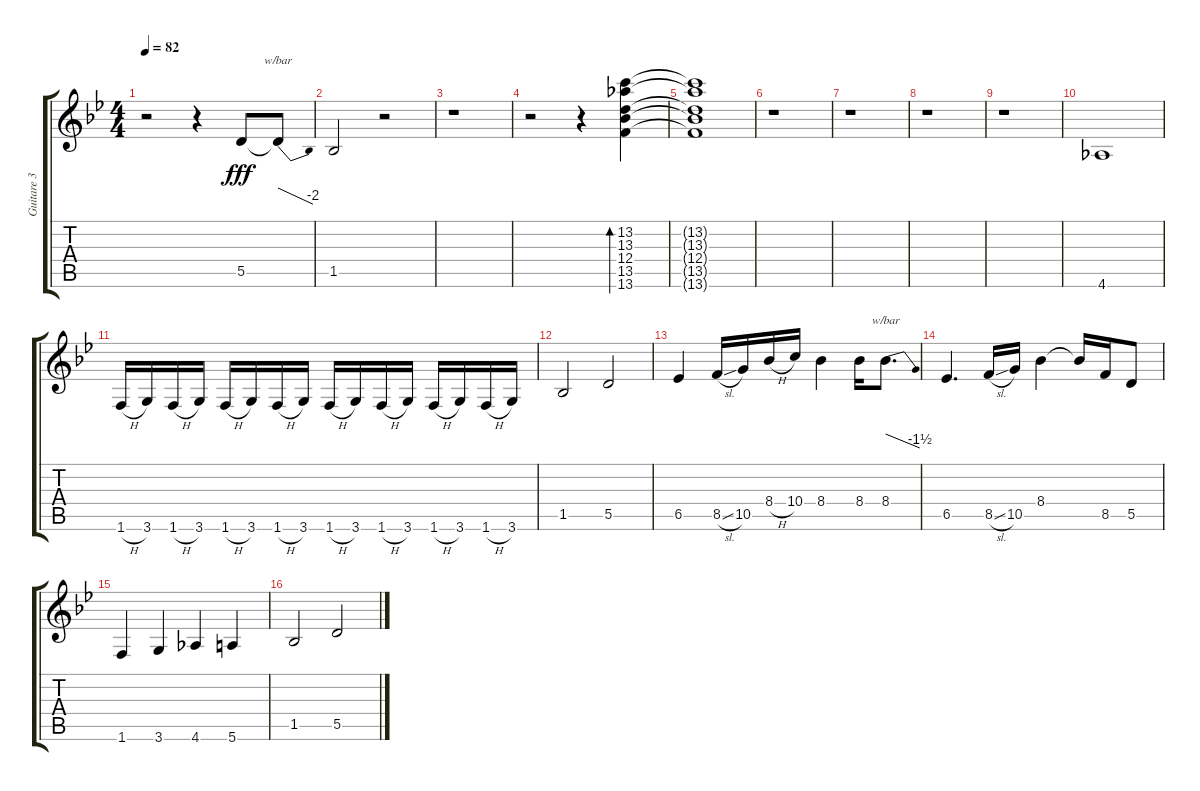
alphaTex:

\track ("Guitare 3" "Guitare 3") {instrument distortionguitar}
\staff {score tabs}
\tuning (E4 B3 G3 D3 A2 E2) {hide}
\ts (4 4)
\tempo 82
\clef g2
\ks bb
r.2{dy fff} r.4 5.5.8 5.5{t}.8{tbe (dive default 0 0 60 -8)} |
1.5.2 r.2 |
r.1 |
r.2{volume 10} r.4 (13.2 13.3 12.4 13.5 13.6).4{bd 120} |
(13.2{t} 13.3{t} 12.4{t} 13.5{t} 13.6{t}).1 |
r.1{volume 10} |
r.1 |
r.1 |
r.1 |
4.6.1 |
1.6{h}.16 3.6.16 1.6{h}.16 3.6.16 1.6{h}.16 3.6.16 1.6{h}.16 3.6.16 1.6{h}.16 3.6.16 1.6{h}.16 3.6.16 1.6{h}.16 3.6.16 1.6{h}.16 3.6.16 |
1.5.2 5.5.2 |
6.5.4 8.5{sl}.16 10.5.16 8.4{h}.16 10.4.16 8.4.4 8.4.16 8.4.8{d tbe (dive default 0 0 60 -6)} |
6.5.4{d} 8.5{sl}.16 10.5.16 8.4.4 8.4{t}.16 8.5.16 5.5.8 |
1.6.4 3.6.4 4.6.4 5.6.4 |
1.5.2 5.5.2
